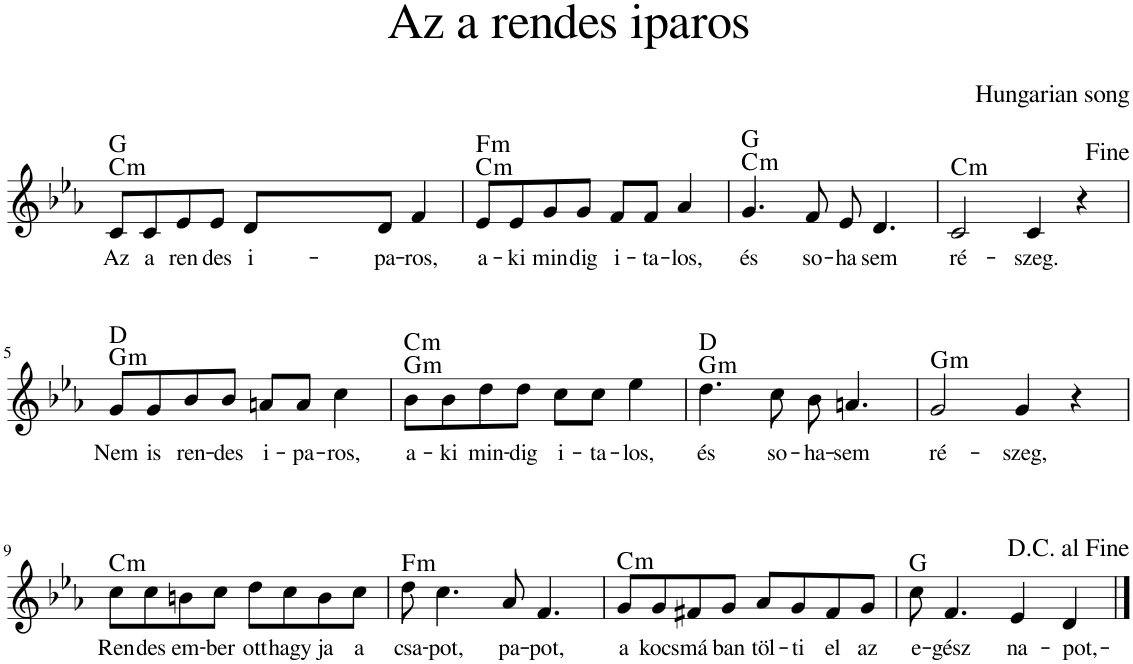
**kern	**text	**harte
*part1	*part1	*part1
*staff1	*staff1	*
*I"Choir	*	*
*I'Ch	*	*
*clefG2	*	*
*k[b-e-a-]	*	*
=1	=1	=1
!	!LO:LY:b	!LO:H:n=1:kt=m
8c/L	Az	C:min G:maj
!	!LO:LY:b	!
8c/	a	.
!	!LO:LY:b	!
8e-/	ren-	.
!	!LO:LY:b	!
8e-/J	-des	.
!	!LO:LY:b	!
8d/L	i-	.
!	!LO:LY:b	!
8d/J	-pa-	.
!	!LO:LY:b	!
4f/	-ros,	.
=2	=2	=2
!	!LO:LY:b	!LO:H:n=1:kt=m
!	!	!LO:H:n=2:kt=m
8e-/L	a-	C:min F:min
!	!LO:LY:b	!
8e-/	-ki	.
!	!LO:LY:b	!
8g/	min-	.
!	!LO:LY:b	!
8g/J	-dig	.
!	!LO:LY:b	!
8f/L	i-	.
!	!LO:LY:b	!
8f/J	-ta-	.
!	!LO:LY:b	!
4a-/	-los,	.
=3	=3	=3
!	!LO:LY:b	!LO:H:n=1:kt=m
4.g/	és	C:min G:maj
!	!LO:LY:b	!
8f/	so-	.
!	!LO:LY:b	!
8e-/	-ha-	.
!	!LO:LY:b	!
4.d/	-sem	.
=4	=4	=4
!	!LO:LY:b	!LO:H:kt=m
2c/	ré-	C:min
!	!LO:LY:b	!
4c/	-szeg.	.
4r	.	.
!!LO:LB:g=z
=5	=5	=5
!	!LO:LY:b	!LO:H:n=1:kt=m
8g/L	Nem	G:min D:maj
!	!LO:LY:b	!
8g/	is	.
!	!LO:LY:b	!
8b-/	ren-	.
!	!LO:LY:b	!
8b-/J	-des	.
!	!LO:LY:b	!
8an/L	i-	.
!	!LO:LY:b	!
8a/J	-pa-	.
!	!LO:LY:b	!
4cc\	-ros,	.
=6	=6	=6
!	!LO:LY:b	!LO:H:n=1:kt=m
!	!	!LO:H:n=2:kt=m
8b-\L	a-	G:min C:min
!	!LO:LY:b	!
8b-\	-ki	.
!	!LO:LY:b	!
8dd\	min-	.
!	!LO:LY:b	!
8dd\J	-dig	.
!	!LO:LY:b	!
8cc\L	i-	.
!	!LO:LY:b	!
8cc\J	-ta-	.
!	!LO:LY:b	!
4ee-\	-los,	.
=7	=7	=7
!	!LO:LY:b	!LO:H:n=1:kt=m
4.dd\	és	G:min D:maj
!	!LO:LY:b	!
8cc\	so-	.
!	!LO:LY:b	!
8b-\	-ha-	.
!	!LO:LY:b	!
4.an/	-sem	.
=8	=8	=8
!	!LO:LY:b	!LO:H:kt=m
2g/	ré-	G:min
!	!LO:LY:b	!
4g/	-szeg,	.
4r	.	.
!!LO:LB:g=z
=9	=9	=9
!	!LO:LY:b	!LO:H:kt=m
8cc\L	Ren-	C:min
!	!LO:LY:b	!
8cc\	-des	.
!	!LO:LY:b	!
8bn\	em-	.
!	!LO:LY:b	!
8cc\J	ber	.
!	!LO:LY:b	!
8dd\L	ott	.
!	!LO:LY:b	!
8cc\	hagy-	.
!	!LO:LY:b	!
8b\	-ja	.
!	!LO:LY:b	!
8cc\J	a	.
=10	=10	=10
!	!LO:LY:b	!LO:H:kt=m
8dd\	csa-	F:min
!	!LO:LY:b	!
4.cc\	-pot,	.
!	!LO:LY:b	!
8a-/	pa-	.
!	!LO:LY:b	!
4.f/	-pot,	.
=11	=11	=11
!	!LO:LY:b	!LO:H:kt=m
8g/L	a	C:min
!	!LO:LY:b	!
8g/	kocs-	.
!	!LO:LY:b	!
8f#X/	-má-	.
!	!LO:LY:b	!
8g/J	-ban	.
!	!LO:LY:b	!
8a-/L	töl-	.
!	!LO:LY:b	!
8g/	-ti	.
!	!LO:LY:b	!
8f#/	el	.
!	!LO:LY:b	!
8g/J	az	.
=12	=12	=12
!	!LO:LY:b	!
8cc\	e-	G:maj
!	!LO:LY:b	!
4.f/	-gész	.
!	!LO:LY:b	!
4e-/	na-	.
!	!LO:LY:b	!
4d/	-pot,-	.
==	==	==
*-	*-	*-
